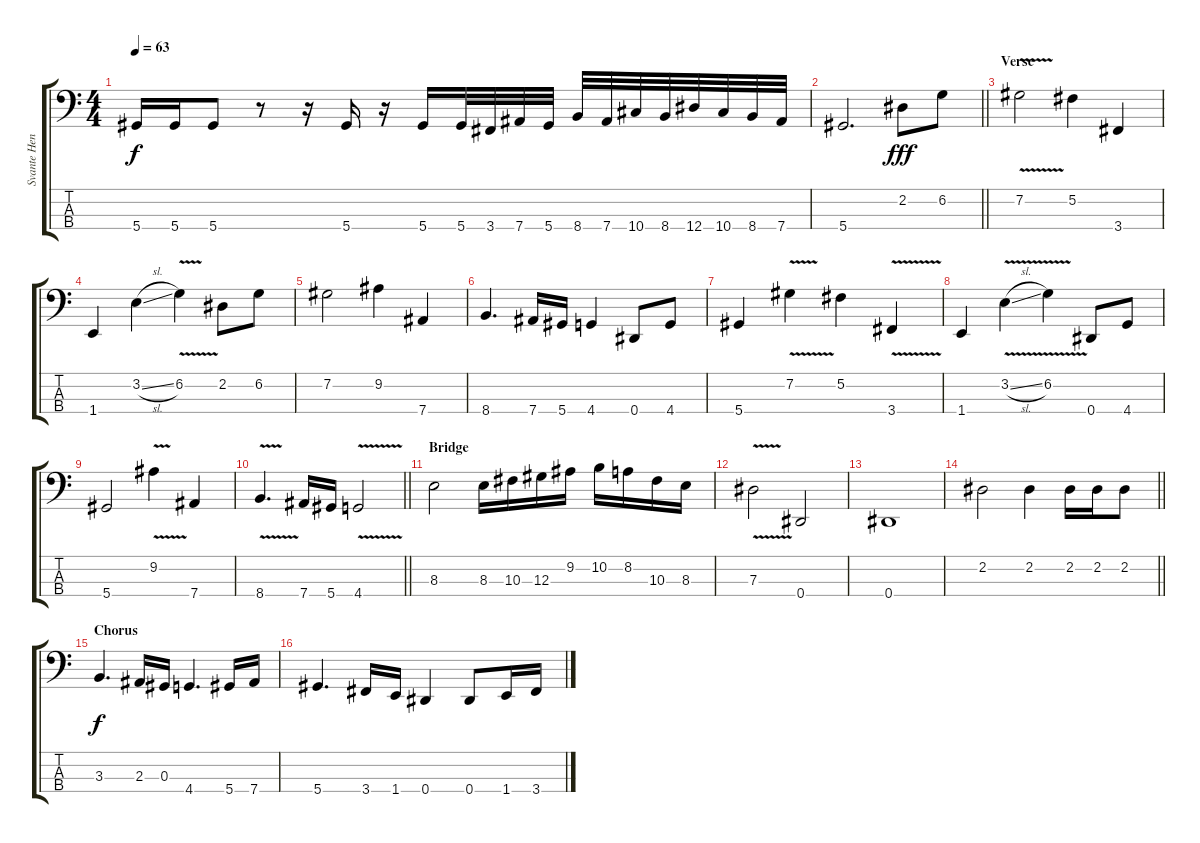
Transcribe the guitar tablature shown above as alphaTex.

\track ("Svante Henrysson" "Svante Hen") {instrument electricbassfinger}
\staff {score tabs}
\tuning (Gb2 Db2 Ab1 Eb1) {hide}
\ts (4 4)
\tempo 63
\clef f4
\ks c
5.4.16{dy f} 5.4.16 5.4.8 r.8 r.16 5.4.16 r.16 5.4.16 5.4.32 3.4.32 7.4.32 5.4.32 8.4.32 7.4.32 10.4.32 8.4.32 12.4.32 10.4.32 8.4.32 7.4.32 |
\barLineRight lightlight
5.4.2{d} 2.2.8{dy fff} 6.2.8 |
\section ("" "Verse")
7.2{v}.2 5.2.4 3.4.4 |
1.4.4 3.2{sl}.4 6.2{v}.4 2.2.8 6.2.8 |
7.2.2 9.2.4 7.4.4 |
8.4.4{d} 7.4.16 5.4.16 4.4.4 0.4.8 4.4.8 |
5.4.4 7.2{v}.4 5.2.4 3.4{v}.4 |
1.4.4 3.2{v sl}.4 6.2{v}.4 0.4.8 4.4.8 |
5.4.2 9.2{v}.4 7.4.4 |
\barLineRight lightlight
8.4{v}.4{d} 7.4.16 5.4.16 4.4{v}.2 |
\section ("" "Bridge")
8.3.2 8.3.16 10.3.16 12.3.16 9.2.16 10.2.16 8.2.16 10.3.16 8.3.16 |
7.3{v}.2 0.4.2 |
0.4.1 |
\barLineRight lightlight
2.2.2 2.2.4 2.2.16 2.2.16 2.2.8 |
\section ("" "Chorus")
3.3.4{d dy f} 2.3.16 0.3.16 4.4.4{d} 5.4.16 7.4.16 |
5.4.4{d} 3.4.16 1.4.16 0.4.4 0.4.8 1.4.16 3.4.16
